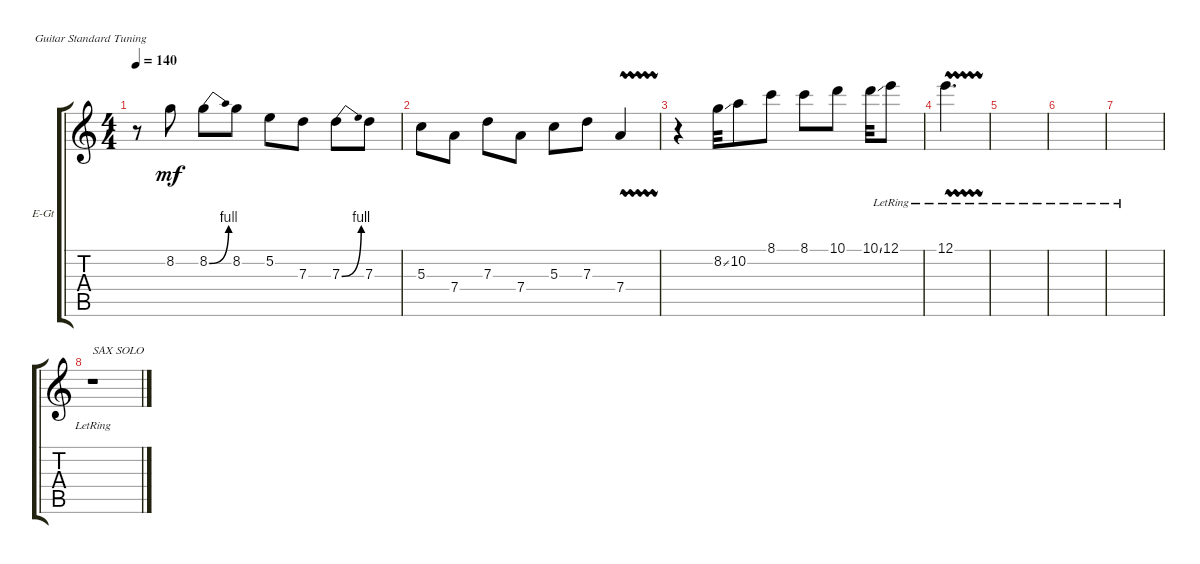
\defaultSystemsLayout 4
\bracketExtendMode groupsimilarinstruments
\multiTrackTrackNamePolicy hidden
\firstSystemTrackNameOrientation horizontal
\otherSystemsTrackNameOrientation horizontal
\track ("Electric Guitar" "E-Gt") {instrument distortionguitar}
\staff {score tabs}
\tuning (E4 B3 G3 D3 A2 E2)
\ts (4 4)
\tempo 140
\clef g2
\scale
0.334017
\ks aminor
r.8{dy mf} 8.2.8 8.2{be (bend 0 0 15 4)}.8 8.2.8 5.2.8 7.3.8 7.3{be (bend 0 0 15 4)}.8 7.3.8 |
\scale
0.320293 5.3.8 7.4.8 7.3.8 7.4.8 5.3.8 7.3.8 7.4{vw}.4 |
\scale
0.346972 r.4 8.2{ss}.32 10.2.8 8.1.8 8.1.8 10.1.8 10.1{ss}.32 12.1{lr}.8 |
\scale
0.33083 12.1{vw lr}.4{d} |
|
|
|
r.1{txt "SAX SOLO"}
